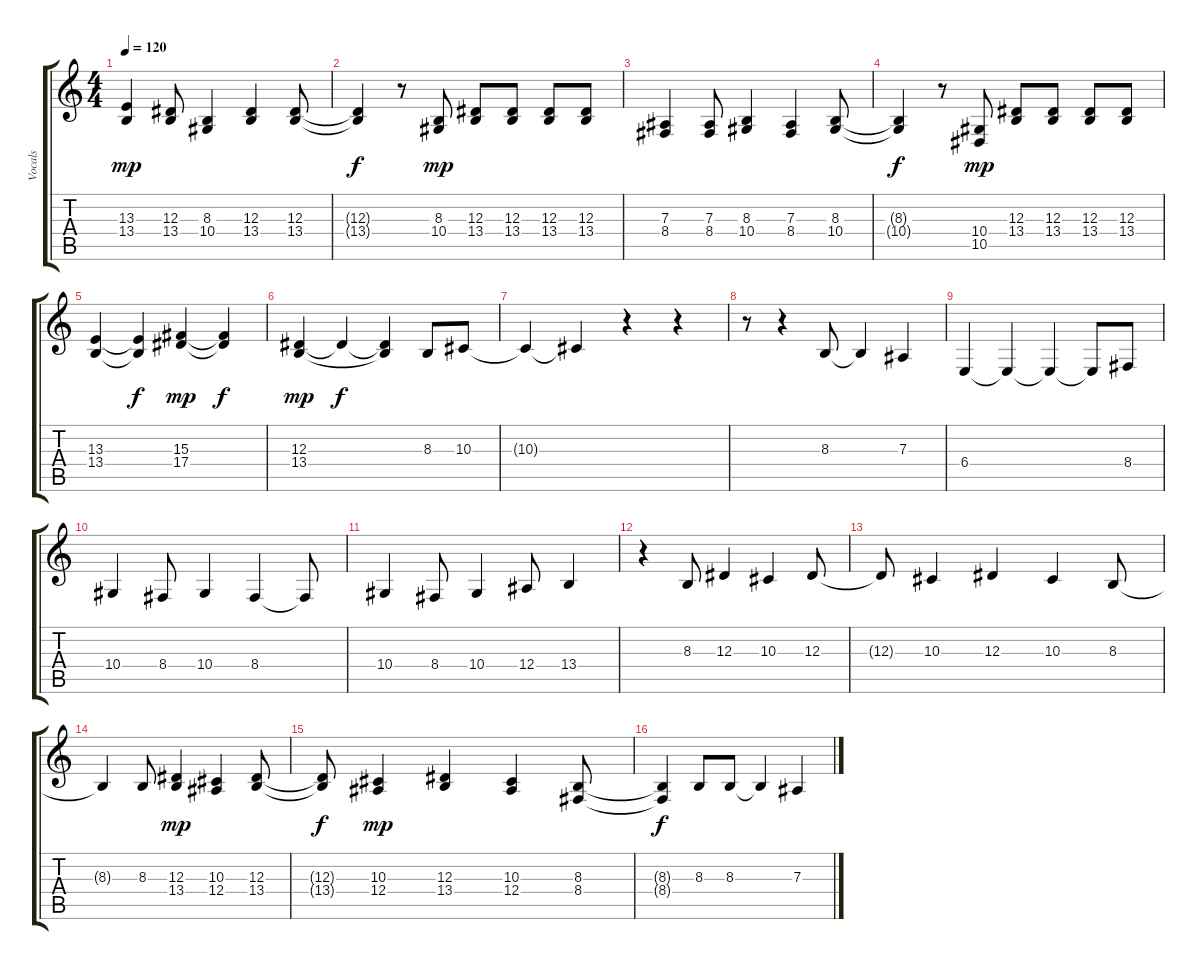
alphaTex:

\track ("Vocals" "Vocals") {instrument violin}
\staff {score tabs}
\tuning (C4 G3 Eb3 Bb2 F2 C2) {hide}
\ts (4 4)
\tempo 120
\clef g2
\ks c
(13.3 13.4).4{dy mp} (12.3 13.4).8 (8.3 10.4).4 (12.3 13.4).4 (12.3 13.4).8 |
(12.3{t} 13.4{t}).4{dy f} r.8 (8.3 10.4).8{dy mp} (12.3 13.4).8 (12.3 13.4).8 (12.3 13.4).8 (12.3 13.4).8 |
(7.3 8.4).4 (7.3 8.4).8 (8.3 10.4).4 (7.3 8.4).4 (8.3 10.4).8 |
(8.3{t} 10.4{t}).4{dy f} r.8 (10.4 10.5).8{dy mp} (12.3 13.4).8 (12.3 13.4).8 (12.3 13.4).8 (12.3 13.4).8 |
(13.3 13.4).4 (13.3{t} 13.4{t}).4{dy f} (15.3 17.4).4{dy mp} (15.3{t} 17.4{t}).4{dy f} |
(12.3 13.4).4{dy mp} 12.3{t}.4{dy f} (12.3{t} 13.4{t}).4 8.3.8 10.3.8 |
10.3{t}.4 10.3{t}.4 r.4 r.4 |
r.8 r.4 8.3.8 8.3{t}.4 7.3.4 |
6.4.4 6.4{t}.4 6.4{t}.4 6.4{t}.8 8.4.8 |
10.4.4 8.4.8 10.4.4 8.4.4 8.4{t}.8 |
10.4.4 8.4.8 10.4.4 12.4.8 13.4.4 |
r.4 8.3.8 12.3.4 10.3.4 12.3.8 |
12.3{t}.8 10.3.4 12.3.4 10.3.4 8.3.8 |
8.3{t}.4 8.3.8 (12.3 13.4).4{dy mp} (10.3 12.4).4 (12.3 13.4).8 |
(12.3{t} 13.4{t}).8{dy f} (10.3 12.4).4{dy mp} (12.3 13.4).4 (10.3 12.4).4 (8.3 8.4).8 |
(8.3{t} 8.4{t}).4{dy f} 8.3.8 8.3.8 8.3{t}.4 7.3.4
